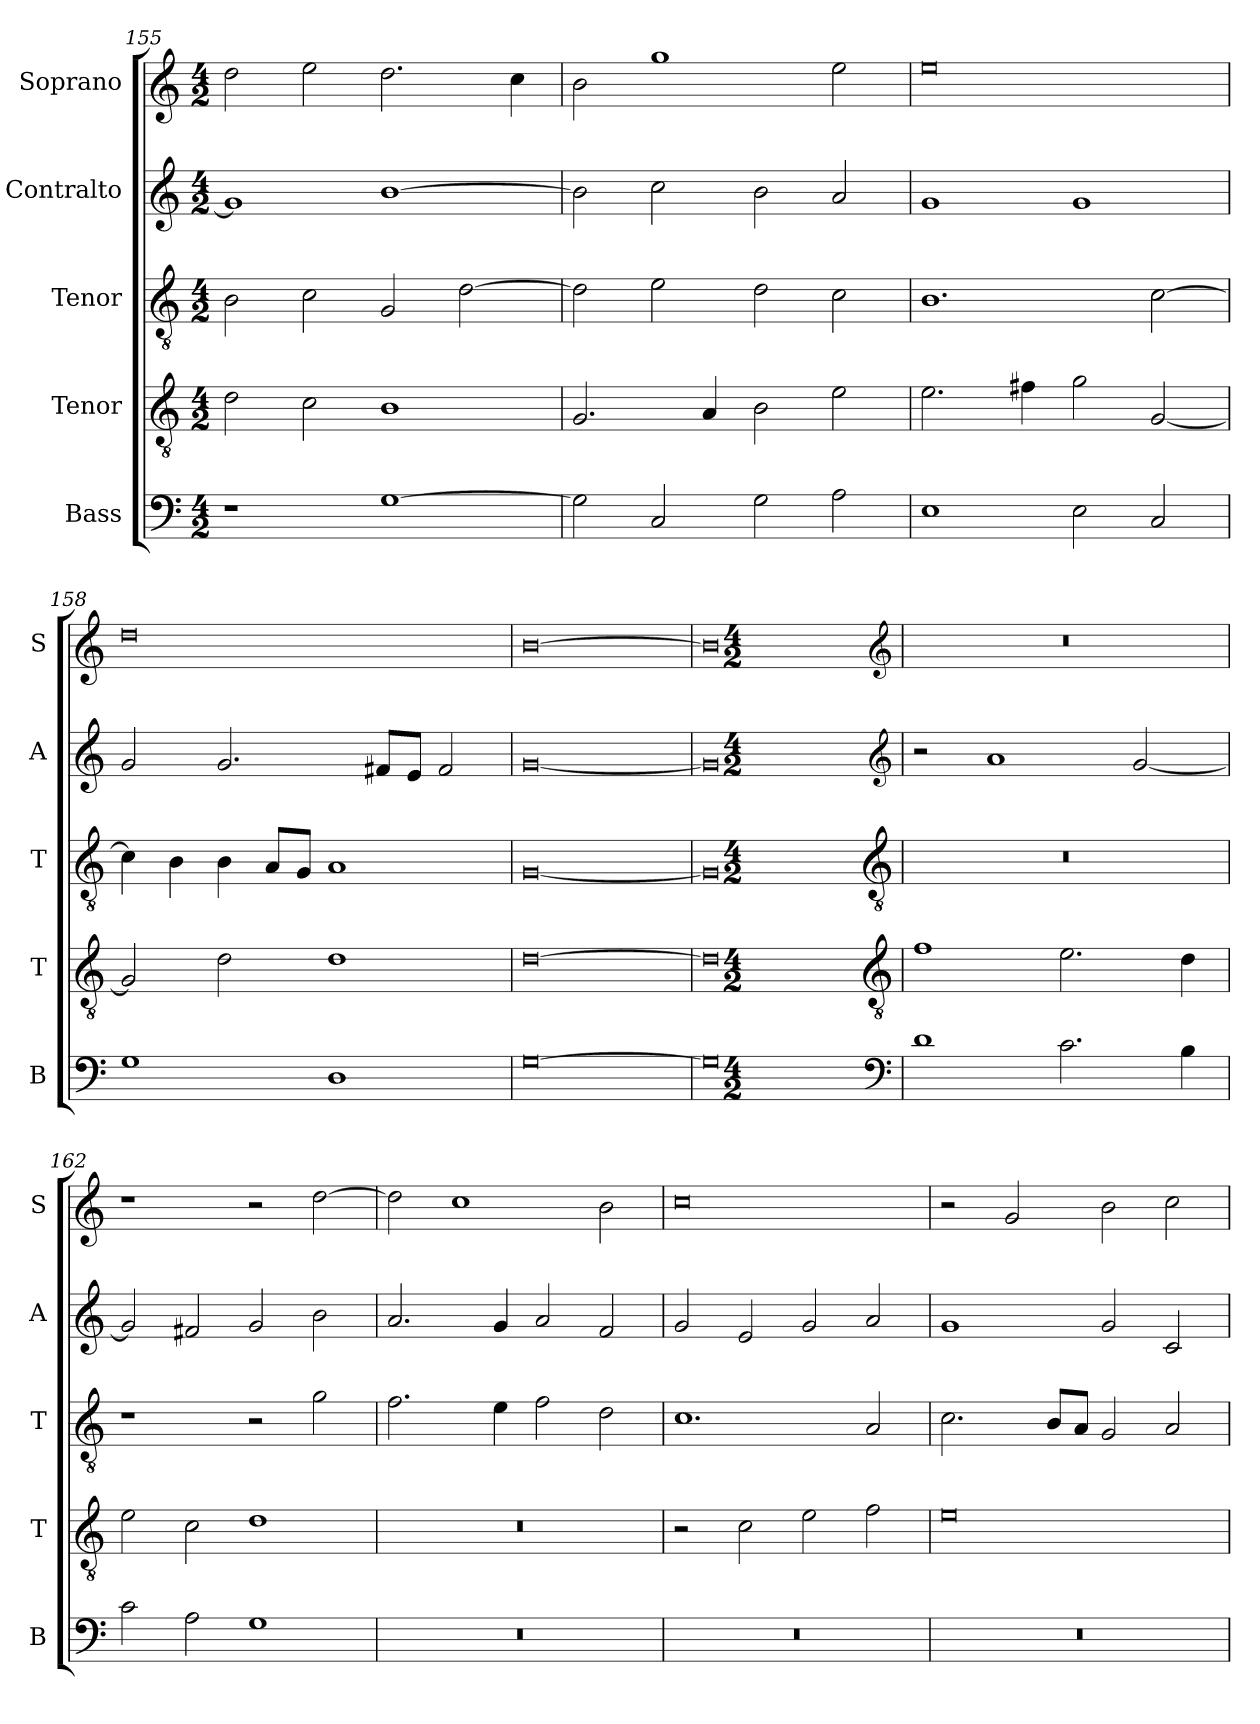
**kern	**kern	**kern	**kern	**kern
*part5	*part4	*part3	*part2	*part1
*staff5	*staff4	*staff3	*staff2	*staff1
*I"Bass	*I"Tenor	*I"Tenor	*I"Contralto	*I"Soprano
*I'B	*I'T	*I'T	*I'A	*I'S
*clefF4	*clefGv2	*clefGv2	*clefG2	*clefG2
*k[]	*k[]	*k[]	*k[]	*k[]
*G:mix	*G:mix	*G:mix	*G:mix	*G:mix
*M4/2	*M4/2	*M4/2	*M4/2	*M4/2
=155	=155	=155	=155	=155
1r	2d	2B	1g]	2dd
.	2c	2c	.	2ee
[1G	1B	2G	[1b	2.dd
.	.	[2d	.	.
.	.	.	.	4cc
=156	=156	=156	=156	=156
2G]	2.G	2d]	2b]	2b
2C	.	2e	2cc	1gg
.	4A	.	.	.
2G	2B	2d	2b	.
2A	2e	2c	2a	2ee
=157	=157	=157	=157	=157
1E	2.e	1.B	1g	0ee
.	4f#X	.	.	.
2E	2g	.	1g	.
2C	[2G	[2c	.	.
=158	=158	=158	=158	=158
1G	2G]	4c]	2g	0dd
.	.	4B	.	.
.	2d	4B	2.g	.
.	.	8A/L	.	.
.	.	8G/J	.	.
1D	1d	1A	.	.
.	.	.	8f#X/L	.
.	.	.	8e/J	.
.	.	.	2f#	.
=159	=159	=159	=159	=159
[0G	[0d	[0G	[0g	[0b
=160	=160	=160	=160	=160
0G]	0d]	0G]	0g]	0b]
*clefF4	*clefGv2	*clefGv2	*clefG2	*clefG2
*k[]	*k[]	*k[]	*k[]	*k[]
*G:mix	*G:mix	*G:mix	*G:mix	*G:mix
*M4/2	*M4/2	*M4/2	*M4/2	*M4/2
=161	=161	=161	=161	=161
1d	1f	0r	2r	0r
.	.	.	1a	.
2.c	2.e	.	.	.
.	.	.	[2g	.
4B	4d	.	.	.
=162	=162	=162	=162	=162
2c	2e	1r	2g]	1r
2A	2c	.	2f#X	.
1G	1d	2r	2g	2r
.	.	2g	2b	[2dd
=163	=163	=163	=163	=163
0r	0r	2.f	2.a	2dd]
.	.	.	.	1cc
.	.	4e	4g	.
.	.	2f	2a	.
.	.	2d	2f	2b
=164	=164	=164	=164	=164
0r	2r	1.c	2g	0cc
.	2c	.	2e	.
.	2e	.	2g	.
.	2f	2A	2a	.
=165	=165	=165	=165	=165
0r	0e	2.c	1g	2r
.	.	.	.	2g
.	.	8B/L	.	.
.	.	8A/J	.	.
.	.	2G	2g	2b
.	.	2A	2c	2cc
=	=	=	=	=
*-	*-	*-	*-	*-
